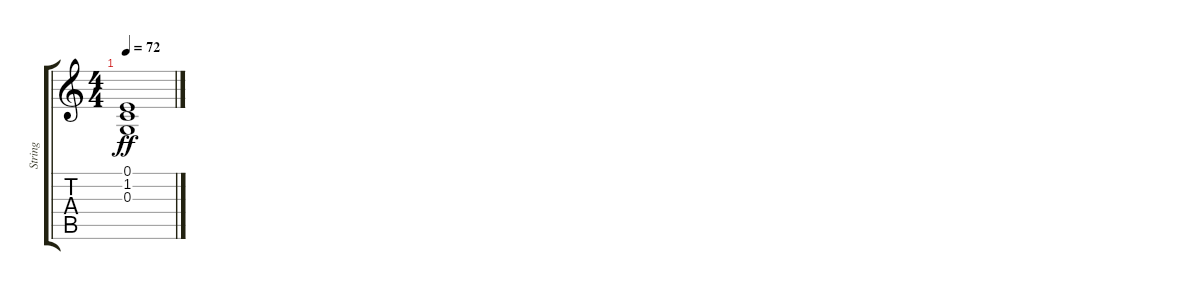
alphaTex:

\track ("String" "String") {instrument stringensemble2}
\staff {score tabs}
\tuning (E4 B3 G3 D3 A2 E2) {hide}
\ts (4 4)
\tempo 72
\clef g2
\ks c
(0.1 1.2 0.3).1{dy ff}
